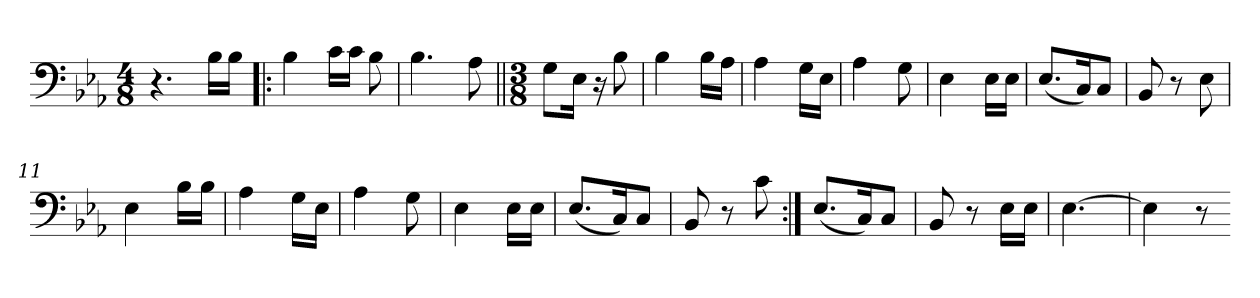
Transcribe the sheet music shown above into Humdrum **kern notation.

**kern
*part1
*staff1
*clefF4
*k[b-e-a-]
*M4/8
=1
4.r
16B-\LL
16B-\JJ
=2!|:
4B-\
16c\LL
16c\JJ
8B-\
=3
4.B-\
8A-\
=4||
*M3/8
8G\L
16E-\Jk
16r
8B-\
=5
4B-\
16B-\LL
16A-\JJ
=6
4A-\
16G\LL
16E-\JJ
=7
4A-\
8G\
=8
4E-\
16E-\LL
16E-\JJ
=9
(8.E-/L
16C/K)
8C/J
=10
8BB-/
8r
8E-\
=11
4E-\
16B-\LL
16B-\JJ
=12
4A-\
16G\LL
16E-\JJ
=13
4A-\
8G\
=14
4E-\
16E-\LL
16E-\JJ
=15
(8.E-/L
16C/K)
8C/J
=16
8BB-/
8r
8c\
=17:|!
(8.E-/L
16C/K)
8C/J
=18
8BB-/
8r
16E-\LL
16E-\JJ
=19
[4.E-\
=20
4E-\]
8r
=-
*-
